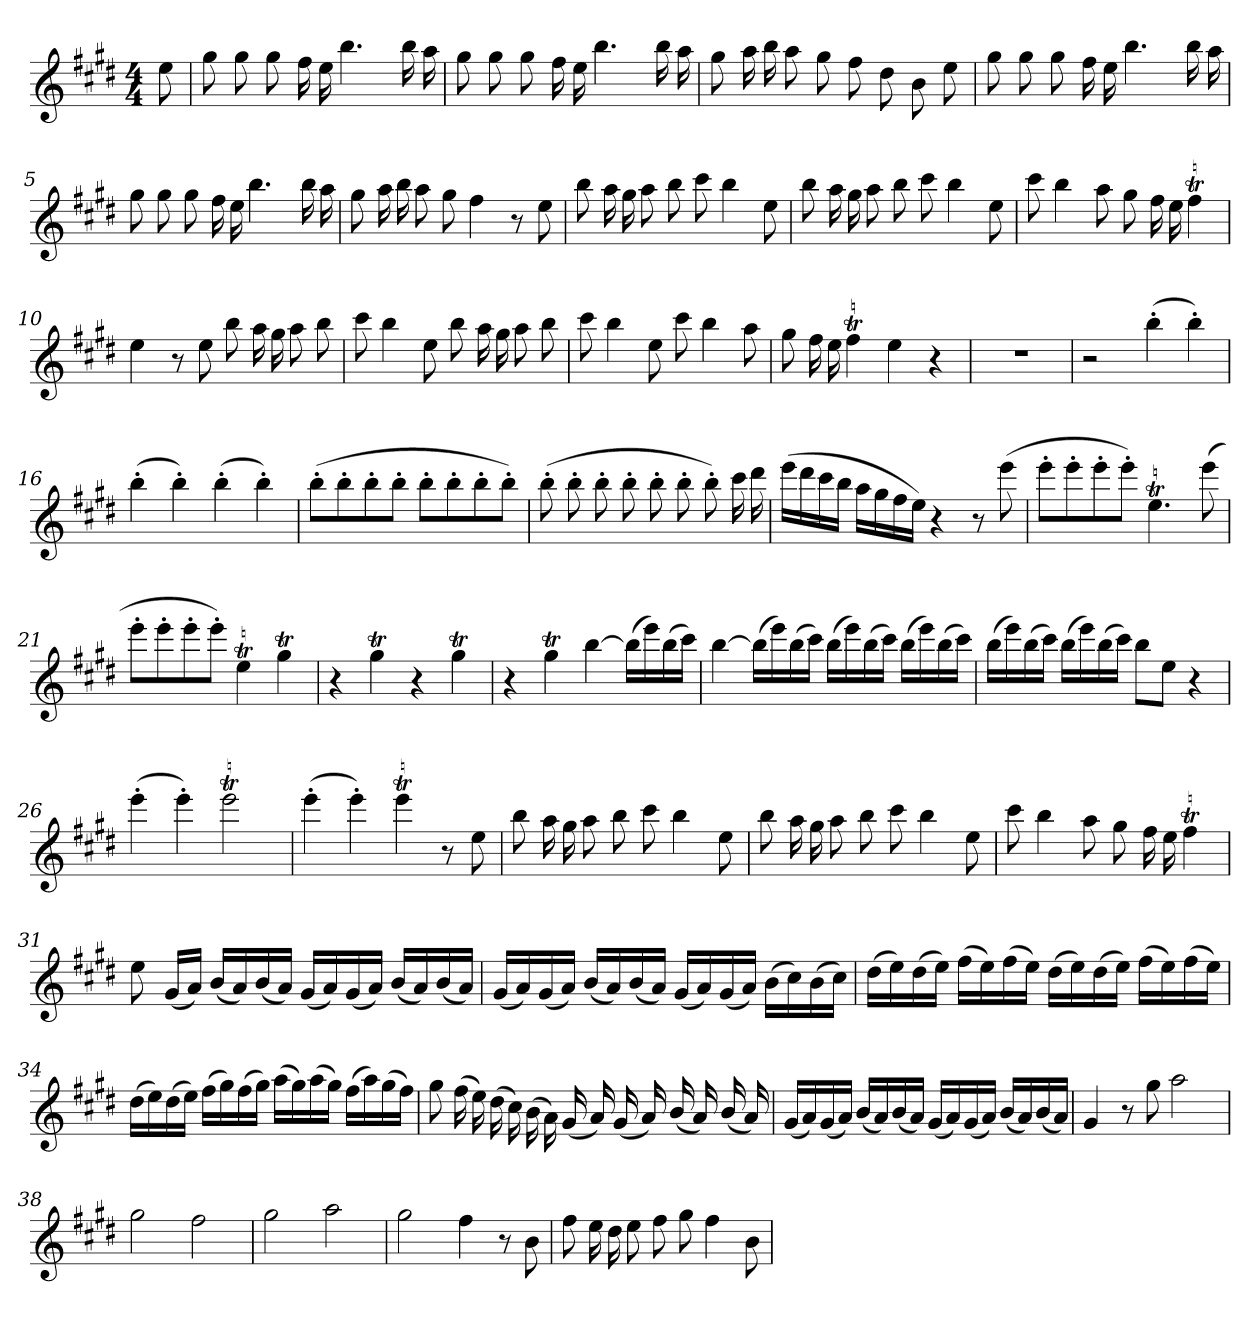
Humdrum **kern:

**kern
*part1
*staff1
*clefG2
*k[f#c#g#d#]
*M4/4
=
8ee\
=1
8gg#\
8gg#\
8gg#\
16ff#\
16ee\
4.bb\
16bb\
16aa\
=2
8gg#\
8gg#\
8gg#\
16ff#\
16ee\
4.bb\
16bb\
16aa\
=3
8gg#\
16aa\
16bb\
8aa\
8gg#\
8ff#\
8dd#\
8b\
8ee\
=4
8gg#\
8gg#\
8gg#\
16ff#\
16ee\
4.bb\
16bb\
16aa\
=5
8gg#\
8gg#\
8gg#\
16ff#\
16ee\
4.bb\
16bb\
16aa\
=6
8gg#\
16aa\
16bb\
8aa\
8gg#\
4ff#\
8r
8ee\
=7
8bb\
16aa\
16gg#\
8aa\
8bb\
8ccc#\
4bb\
8ee\
=8
8bb\
16aa\
16gg#\
8aa\
8bb\
8ccc#\
4bb\
8ee\
=9
8ccc#\
4bb\
8aa\
8gg#\
16ff#\
16ee\
4ff#t\
=10
4ee\
8r
8ee\
8bb\
16aa\
16gg#\
8aa\
8bb\
=11
8ccc#\
4bb\
8ee\
8bb\
16aa\
16gg#\
8aa\
8bb\
=12
8ccc#\
4bb\
8ee\
8ccc#\
4bb\
8aa\
=13
8gg#\
16ff#\
16ee\
4ff#t\
4ee\
4r
=14
1r
=15
2r
(4bb'\
4bb'\)
=16
(4bb'\
4bb'\)
(4bb'\
4bb'\)
=17
(8bb'\L
8bb'\
8bb'\
8bb'\J
8bb'\L
8bb'\
8bb'\
8bb'\J)
=18
(8bb'\
8bb'\
8bb'\
8bb'\
8bb'\
8bb'\
8bb'\)
16ccc#\
16ddd#\
=19
(16eee\LL
16ddd#\
16ccc#\
16bb\JJ
16aa\LL
16gg#\
16ff#\
16ee\JJ)
4r
8r
(8eee\
=20
8eee'\L
8eee'\
8eee'\
8eee'\J)
4.eet\
(8eee\
=21
8eee'\L
8eee'\
8eee'\
8eee'\J)
4eet\
4gg#t\
=22
4r
4gg#t\
4r
4gg#t\
=23
4r
4gg#t\
[4bb\
(16bb\LL]
16eee\)
(16bb\
16ccc#\JJ)
=24
[4bb\
(16bb\LL]
16eee\)
(16bb\
16ccc#\JJ)
(16bb\LL
16eee\)
(16bb\
16ccc#\JJ)
(16bb\LL
16eee\)
(16bb\
16ccc#\JJ)
=25
(16bb\LL
16eee\)
(16bb\
16ccc#\JJ)
(16bb\LL
16eee\)
(16bb\
16ccc#\JJ)
8bb\L
8ee\J
4r
=26
(4eee'\
4eee'\)
2eeet\
=27
(4eee'\
4eee'\)
4eeet\
8r
8ee\
=28
8bb\
16aa\
16gg#\
8aa\
8bb\
8ccc#\
4bb\
8ee\
=29
8bb\
16aa\
16gg#\
8aa\
8bb\
8ccc#\
4bb\
8ee\
=30
8ccc#\
4bb\
8aa\
8gg#\
16ff#\
16ee\
4ff#t\
=31
8ee\
(16g#/LL
16a/JJ)
(16b/LL
16a/)
(16b/
16a/JJ)
(16g#/LL
16a/)
(16g#/
16a/JJ)
(16b/LL
16a/)
(16b/
16a/JJ)
=32
(16g#/LL
16a/)
(16g#/
16a/JJ)
(16b/LL
16a/)
(16b/
16a/JJ)
(16g#/LL
16a/)
(16g#/
16a/JJ)
(16b\LL
16cc#\)
(16b\
16cc#\JJ)
=33
(16dd#\LL
16ee\)
(16dd#\
16ee\JJ)
(16ff#\LL
16ee\)
(16ff#\
16ee\JJ)
(16dd#\LL
16ee\)
(16dd#\
16ee\JJ)
(16ff#\LL
16ee\)
(16ff#\
16ee\JJ)
=34
(16dd#\LL
16ee\)
(16dd#\
16ee\JJ)
(16ff#\LL
16gg#\)
(16ff#\
16gg#\JJ)
(16aa\LL
16gg#\)
(16aa\
16gg#\JJ)
(16ff#\LL
16aa\)
(16gg#\
16ff#\JJ)
=35
8gg#\
(16ff#\
16ee\)
(16dd#\
16cc#\)
(16b\
16a\)
(16g#/
16a/)
(16g#/
16a/)
(16b/
16a/)
(16b/
16a/)
=36
(16g#/LL
16a/)
(16g#/
16a/JJ)
(16b/LL
16a/)
(16b/
16a/JJ)
(16g#/LL
16a/)
(16g#/
16a/JJ)
(16b/LL
16a/)
(16b/
16a/JJ)
=37
4g#/
8r
8gg#\
2aa\
=38
2gg#\
2ff#\
=39
2gg#\
2aa\
=40
2gg#\
4ff#\
8r
8b\
=41
8ff#\
16ee\
16dd#\
8ee\
8ff#\
8gg#\
4ff#\
8b\
=
*-
